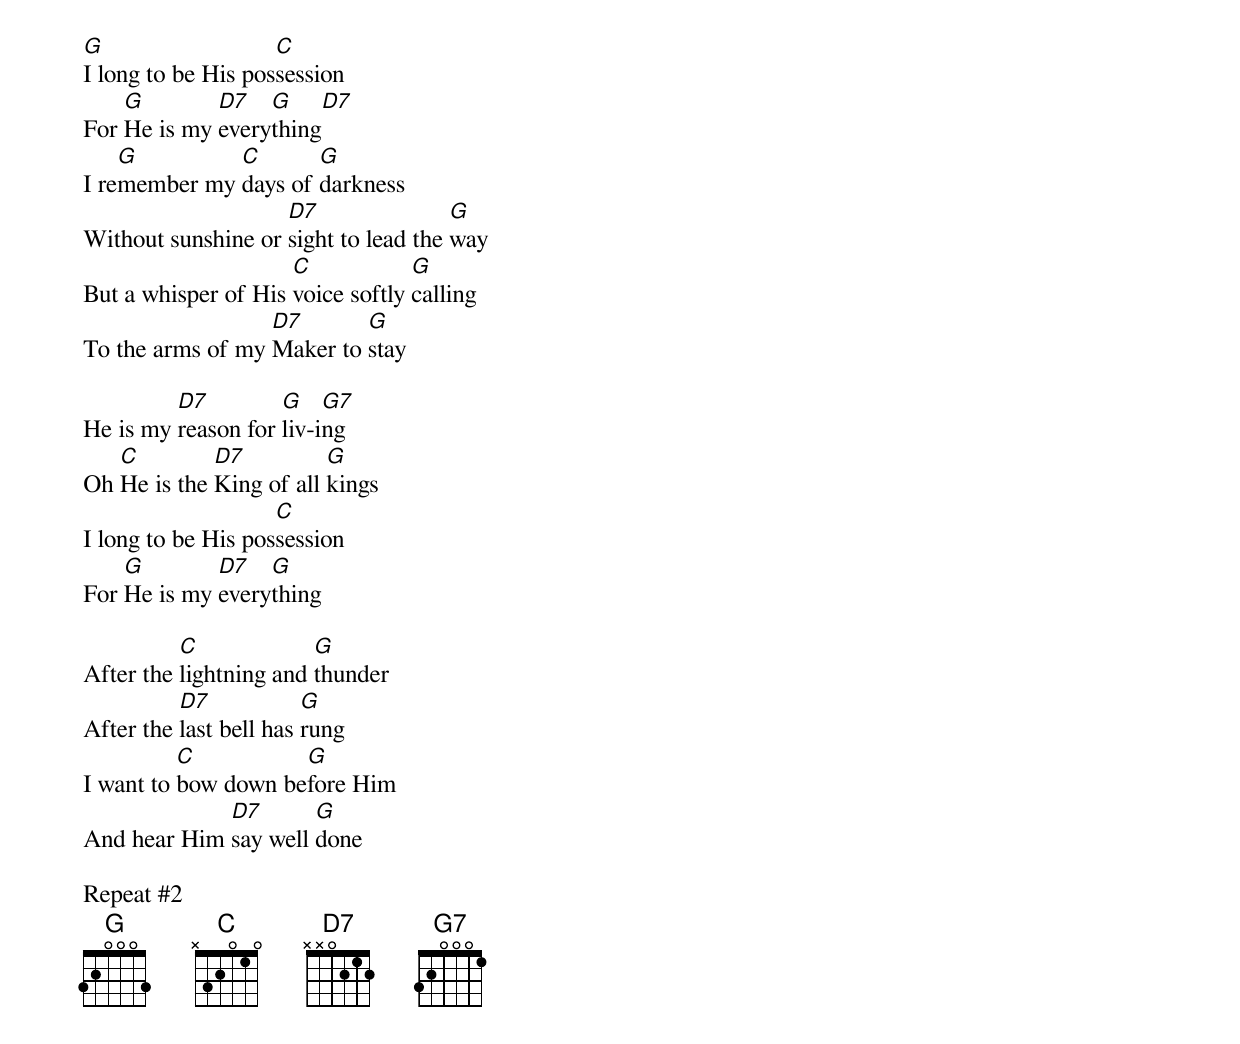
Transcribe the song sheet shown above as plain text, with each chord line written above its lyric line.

G                   C
I long to be His possession
    G        D7   G     D7
For He is my everything
    G         C       G
I remember my days of darkness
                    D7                G
Without sunshine or sight to lead the way
                     C            G
But a whisper of His voice softly calling
                  D7       G
To the arms of my Maker to stay

         D7         G    G7
He is my reason for liv-ing
   C         D7          G
Oh He is the King of all kings
                    C
I long to be His possession
    G        D7   G
For He is my everything

          C             G
After the lightning and thunder
          D7            G
After the last bell has rung
          C          G
I want to bow down before Him
             D7       G
And hear Him say well done

Repeat #2
